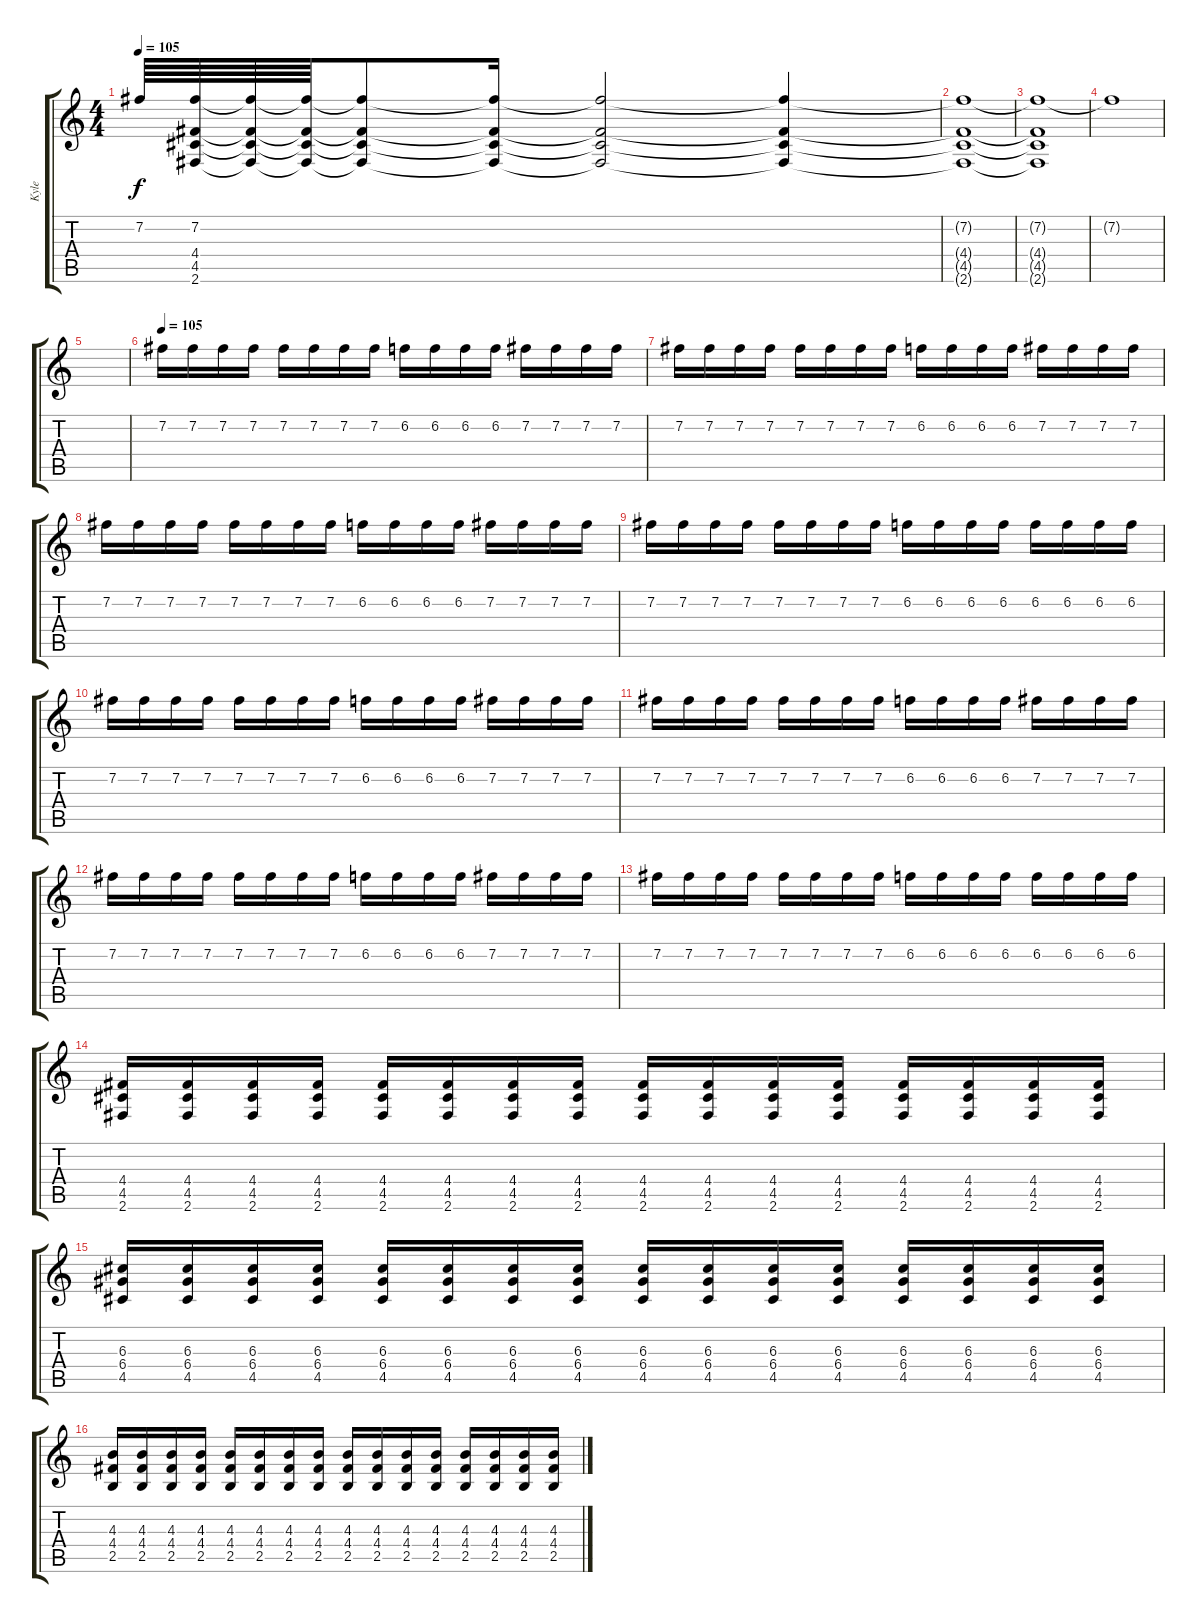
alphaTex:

\track ("Kyle" "Kyle") {instrument distortionguitar}
\staff {score tabs}
\tuning (E4 B3 G3 D3 A2 E2) {hide}
\ts (4 4)
\tempo 105
\tempo 70
\tempo 105
\clef g2
\ks c
7.2.64{dy f volume 0 instrument distortionguitar} (7.2 4.4 4.5 2.6).64{volume 11} (7.2{t} 4.4{t} 4.5{t} 2.6{t}).64 (7.2{t} 4.4{t} 4.5{t} 2.6{t}).64 (7.2{t} 4.4{t} 4.5{t} 2.6{t}).8 (7.2{t} 4.4{t} 4.5{t} 2.6{t}).16 (7.2{t} 4.4{t} 4.5{t} 2.6{t}).2 (7.2{t} 4.4{t} 4.5{t} 2.6{t}).4 |
(7.2{t} 4.4{t} 4.5{t} 2.6{t}).1 |
(7.2{t} 4.4{t} 4.5{t} 2.6{t}).1 |
7.2{t}.1 |
|
\tempo 105
7.2.16 7.2.16 7.2.16 7.2.16 7.2.16 7.2.16 7.2.16 7.2.16 6.2.16 6.2.16 6.2.16 6.2.16 7.2.16 7.2.16 7.2.16 7.2.16 |
7.2.16 7.2.16 7.2.16 7.2.16 7.2.16 7.2.16 7.2.16 7.2.16 6.2.16 6.2.16 6.2.16 6.2.16 7.2.16 7.2.16 7.2.16 7.2.16 |
7.2.16 7.2.16 7.2.16 7.2.16 7.2.16 7.2.16 7.2.16 7.2.16 6.2.16 6.2.16 6.2.16 6.2.16 7.2.16 7.2.16 7.2.16 7.2.16 |
7.2.16 7.2.16 7.2.16 7.2.16 7.2.16 7.2.16 7.2.16 7.2.16 6.2.16 6.2.16 6.2.16 6.2.16 6.2.16 6.2.16 6.2.16 6.2.16 |
7.2.16 7.2.16 7.2.16 7.2.16 7.2.16 7.2.16 7.2.16 7.2.16 6.2.16 6.2.16 6.2.16 6.2.16 7.2.16 7.2.16 7.2.16 7.2.16 |
7.2.16 7.2.16 7.2.16 7.2.16 7.2.16 7.2.16 7.2.16 7.2.16 6.2.16 6.2.16 6.2.16 6.2.16 7.2.16 7.2.16 7.2.16 7.2.16 |
7.2.16 7.2.16 7.2.16 7.2.16 7.2.16 7.2.16 7.2.16 7.2.16 6.2.16 6.2.16 6.2.16 6.2.16 7.2.16 7.2.16 7.2.16 7.2.16 |
7.2.16 7.2.16 7.2.16 7.2.16 7.2.16 7.2.16 7.2.16 7.2.16 6.2.16 6.2.16 6.2.16 6.2.16 6.2.16 6.2.16 6.2.16 6.2.16 |
(4.4 4.5 2.6).16 (4.4 4.5 2.6).16 (4.4 4.5 2.6).16 (4.4 4.5 2.6).16 (4.4 4.5 2.6).16 (4.4 4.5 2.6).16 (4.4 4.5 2.6).16 (4.4 4.5 2.6).16 (4.4 4.5 2.6).16 (4.4 4.5 2.6).16 (4.4 4.5 2.6).16 (4.4 4.5 2.6).16 (4.4 4.5 2.6).16 (4.4 4.5 2.6).16 (4.4 4.5 2.6).16 (4.4 4.5 2.6).16 |
(6.3 6.4 4.5).16 (6.3 6.4 4.5).16 (6.3 6.4 4.5).16 (6.3 6.4 4.5).16 (6.3 6.4 4.5).16 (6.3 6.4 4.5).16 (6.3 6.4 4.5).16 (6.3 6.4 4.5).16 (6.3 6.4 4.5).16 (6.3 6.4 4.5).16 (6.3 6.4 4.5).16 (6.3 6.4 4.5).16 (6.3 6.4 4.5).16 (6.3 6.4 4.5).16 (6.3 6.4 4.5).16 (6.3 6.4 4.5).16 |
(4.3 4.4 2.5).16 (4.3 4.4 2.5).16 (4.3 4.4 2.5).16 (4.3 4.4 2.5).16 (4.3 4.4 2.5).16 (4.3 4.4 2.5).16 (4.3 4.4 2.5).16 (4.3 4.4 2.5).16 (4.3 4.4 2.5).16 (4.3 4.4 2.5).16 (4.3 4.4 2.5).16 (4.3 4.4 2.5).16 (4.3 4.4 2.5).16 (4.3 4.4 2.5).16 (4.3 4.4 2.5).16 (4.3 4.4 2.5).16
